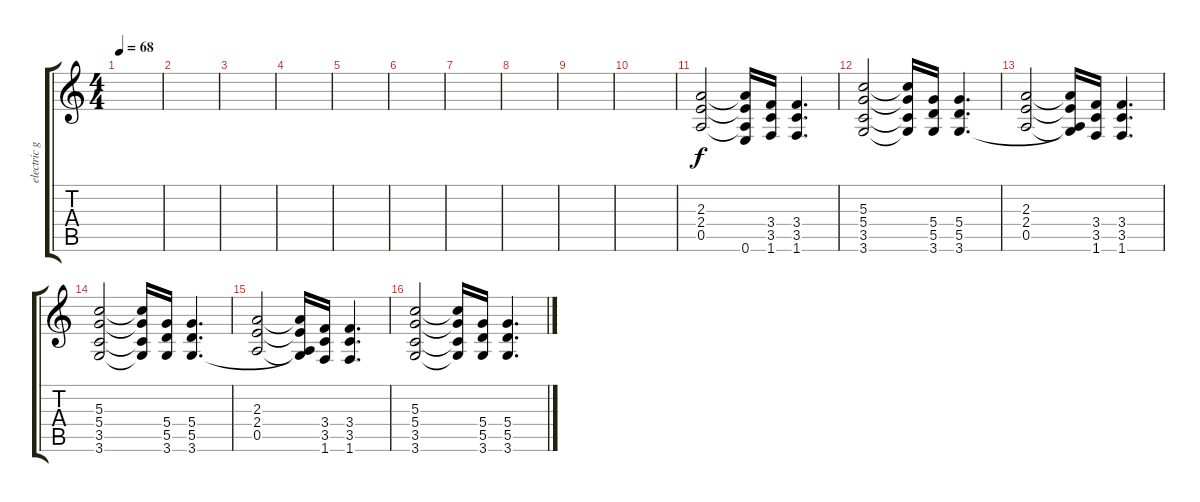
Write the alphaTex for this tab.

\track ("electric guitar 2" "electric g") {instrument distortionguitar}
\staff {score tabs}
\tuning (E4 B3 G3 D3 A2 E2) {hide}
\ts (4 4)
\tempo 68
\clef g2
\ks c
|
|
|
|
|
|
|
|
|
|
(2.3 2.4 0.5).2{volume 8 instrument distortionguitar} (2.3{t} 2.4{t} 0.5{t} 0.6).16 (3.4 3.5 1.6).16 (3.4 3.5 1.6).4{d} |
(5.3 5.4 3.5 3.6).2{volume 8 instrument distortionguitar} (5.3{t} 5.4{t} 3.5{t} 3.6{t}).16 (5.4 5.5 3.6).16 (5.4 5.5 3.6).4{d} |
(2.3 2.4 0.5).2{volume 8 instrument distortionguitar} (2.3{t} 2.4{t} 0.5{t} 3.6{t}).16 (3.4 3.5 1.6).16 (3.4 3.5 1.6).4{d} |
(5.3 5.4 3.5 3.6).2{volume 8 instrument distortionguitar} (5.3{t} 5.4{t} 3.5{t} 3.6{t}).16 (5.4 5.5 3.6).16 (5.4 5.5 3.6).4{d} |
(2.3 2.4 0.5).2{volume 8 instrument distortionguitar} (2.3{t} 2.4{t} 0.5{t} 3.6{t}).16 (3.4 3.5 1.6).16 (3.4 3.5 1.6).4{d} |
(5.3 5.4 3.5 3.6).2{volume 8 instrument distortionguitar} (5.3{t} 5.4{t} 3.5{t} 3.6{t}).16 (5.4 5.5 3.6).16 (5.4 5.5 3.6).4{d}
